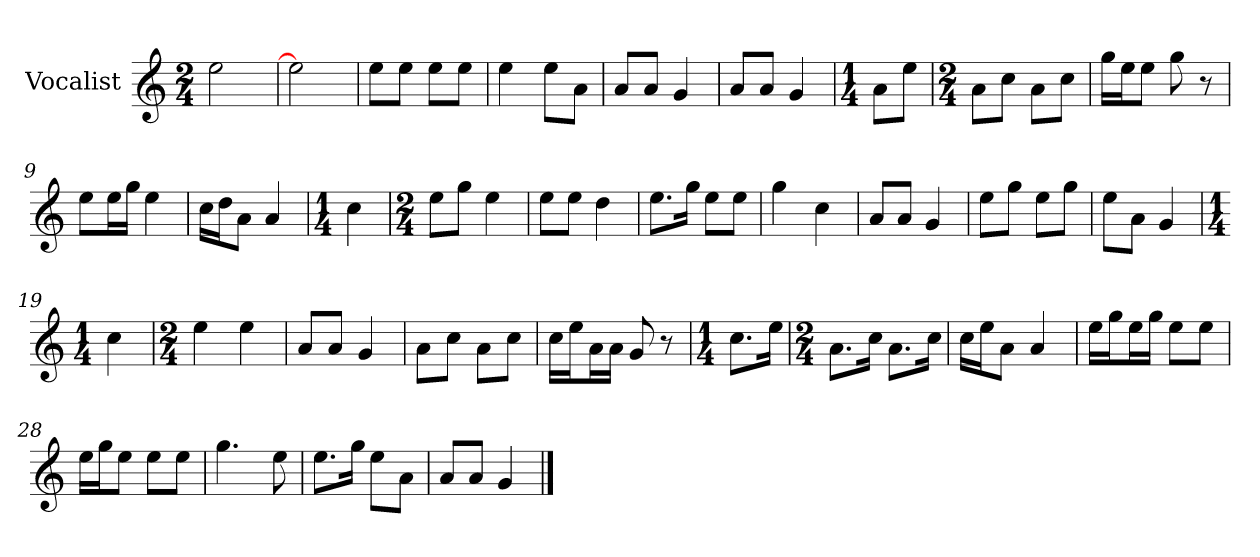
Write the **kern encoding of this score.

**kern
*part1
*staff1
*I"Vocalist
*k[]
*C:
*M2/4
=
2ee
=1
2ee]
=2
8eeL
8eeJ
8eeL
8eeJ
=3
4ee
8eeL
8aJ
=4
8aL
8aJ
4g
=5
8aL
8aJ
4g
=6
*M1/4
8aL
8eeJ
=7
*M2/4
8aL
8ccJ
8aL
8ccJ
=8
16ggLL
16eeJ
8eeJ
8gg
8r
=9
8eeL
16eeL
16ggJJ
4ee
=10
16ccLL
16ddJ
8aJ
4a
=11
*M1/4
4cc
=12
*M2/4
8eeL
8ggJ
4ee
=13
8eeL
8eeJ
4dd
=14
8.eeL
16ggJk
8eeL
8eeJ
=15
4gg
4cc
=16
8aL
8aJ
4g
=17
8eeL
8ggJ
8eeL
8ggJ
=18
8eeL
8aJ
4g
=19
*M1/4
4cc
=20
*M2/4
4ee
4ee
=21
8aL
8aJ
4g
=22
8aL
8ccJ
8aL
8ccJ
=23
16ccLL
16eeJ
16aL
16aJJ
8g
8r
=24
*M1/4
8.ccL
16eeJk
=25
*M2/4
8.aL
16ccJk
8.aL
16ccJk
=26
16ccLL
16eeJ
8aJ
4a
=27
16eeLL
16ggJ
16eeL
16ggJJ
8eeL
8eeJ
=28
16eeLL
16ggJ
8eeJ
8eeL
8eeJ
=29
4.gg
8ee
=30
8.eeL
16ggJk
8eeL
8aJ
=31
8aL
8aJ
4g
==
*-
